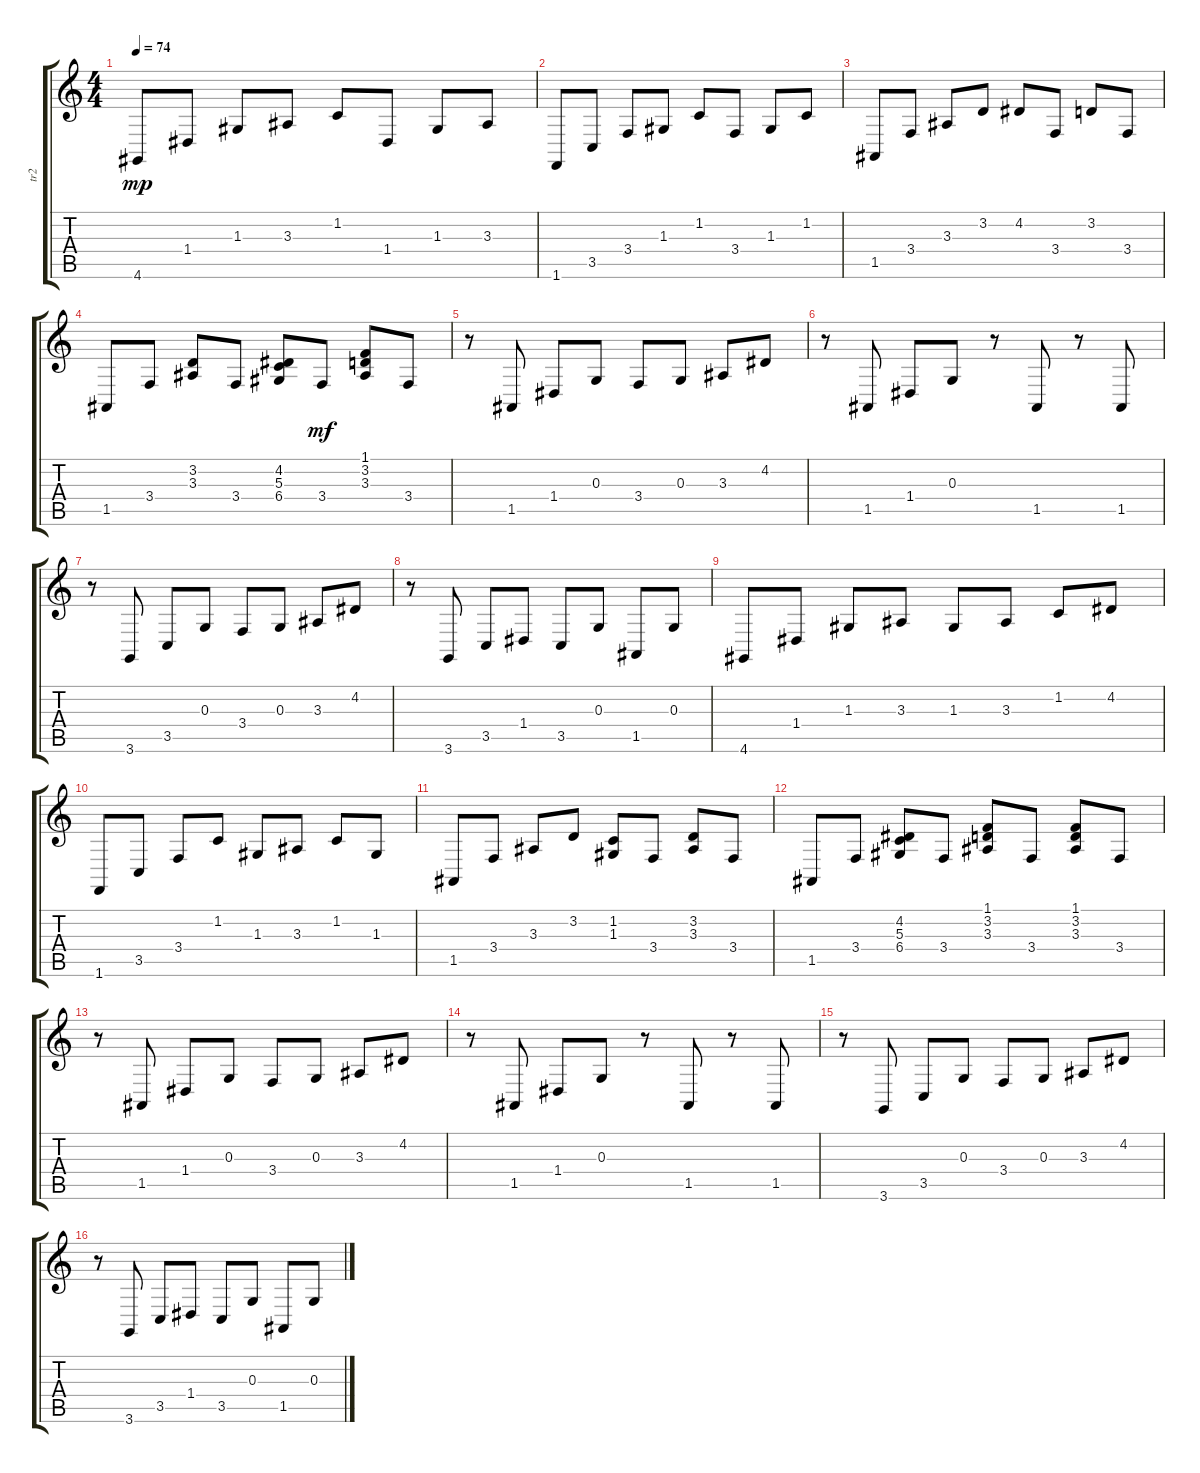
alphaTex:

\track ("tr2" "tr2") {instrument acousticgrandpiano}
\staff {score tabs}
\tuning (E4 B3 G3 D3 A2 E2) {hide}
\ts (4 4)
\tempo 74
\clef g2
\ks c
4.6.8{dy mp} 1.4.8 1.3.8 3.3.8 1.2.8 1.4.8 1.3.8 3.3.8 |
1.6.8 3.5.8 3.4.8 1.3.8 1.2.8 3.4.8 1.3.8 1.2.8 |
1.5.8 3.4.8 3.3.8 3.2.8 4.2.8 3.4.8 3.2.8 3.4.8 |
1.5.8 3.4.8 (3.2 3.3).8 3.4.8 (4.2 5.3 6.4).8 3.4.8{dy mf} (1.1 3.2 3.3).8 3.4.8 |
r.8 1.5.8 1.4.8 0.3.8 3.4.8 0.3.8 3.3.8 4.2.8 |
r.8 1.5.8 1.4.8 0.3.8 r.8 1.5.8 r.8 1.5.8 |
r.8 3.6.8 3.5.8 0.3.8 3.4.8 0.3.8 3.3.8 4.2.8 |
r.8 3.6.8 3.5.8 1.4.8 3.5.8 0.3.8 1.5.8 0.3.8 |
4.6.8 1.4.8 1.3.8 3.3.8 1.3.8 3.3.8 1.2.8 4.2.8 |
1.6.8 3.5.8 3.4.8 1.2.8 1.3.8 3.3.8 1.2.8 1.3.8 |
1.5.8 3.4.8 3.3.8 3.2.8 (1.2 1.3).8 3.4.8 (3.2 3.3).8 3.4.8 |
1.5.8 3.4.8 (4.2 5.3 6.4).8 3.4.8 (1.1 3.2 3.3).8 3.4.8 (1.1 3.2 3.3).8 3.4.8 |
r.8 1.5.8 1.4.8 0.3.8 3.4.8 0.3.8 3.3.8 4.2.8 |
r.8 1.5.8 1.4.8 0.3.8 r.8 1.5.8 r.8 1.5.8 |
r.8 3.6.8 3.5.8 0.3.8 3.4.8 0.3.8 3.3.8 4.2.8 |
r.8 3.6.8 3.5.8 1.4.8 3.5.8 0.3.8 1.5.8 0.3.8
